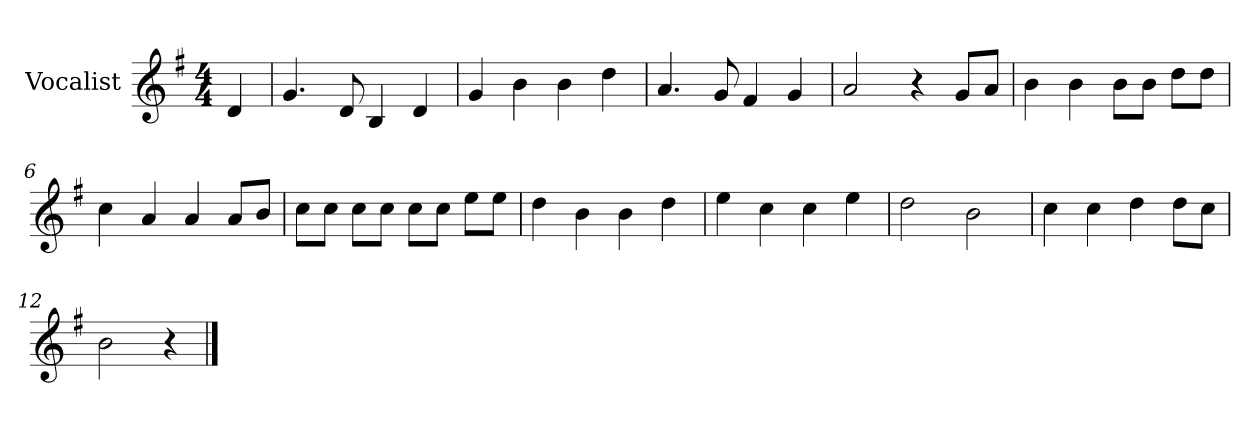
**kern
*part1
*staff1
*I"Vocalist
*k[f#]
*G:
*M4/4
=
4d
=1
4.g
8d
4B
4d
=2
4g
4b
4b
4dd
=3
4.a
8g
4f#
4g
=4
2a
4r
8gL
8aJ
=5
4b
4b
8bL
8bJ
8ddL
8ddJ
=6
4cc
4a
4a
8aL
8bJ
=7
8ccL
8ccJ
8ccL
8ccJ
8ccL
8ccJ
8eeL
8eeJ
=8
4dd
4b
4b
4dd
=9
4ee
4cc
4cc
4ee
=10
2dd
2b
=11
4cc
4cc
4dd
8ddL
8ccJ
=12
2b
4r
==
*-
